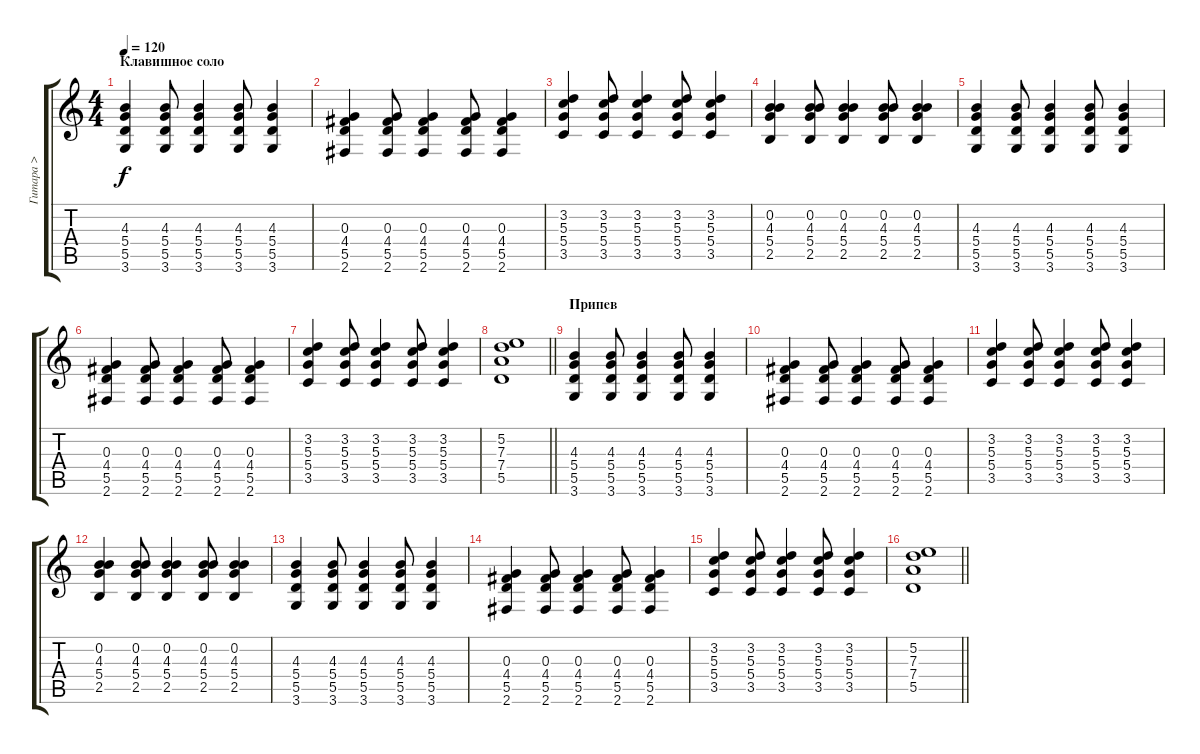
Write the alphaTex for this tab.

\track ("Гитара >" "Гитара >") {instrument acousticguitarnylon}
\staff {score tabs}
\tuning (E4 B3 G3 D3 A2 E2) {hide}
\ts (4 4)
\section ("" "Клавишное соло")
\tempo 120
\clef g2
\ks c
(4.3 5.4 5.5 3.6).4{dy f volume 10 instrument acousticguitarnylon} (4.3 5.4 5.5 3.6).8 (4.3 5.4 5.5 3.6).4 (4.3 5.4 5.5 3.6).8 (4.3 5.4 5.5 3.6).4 |
(0.3 4.4 5.5 2.6).4 (0.3 4.4 5.5 2.6).8 (0.3 4.4 5.5 2.6).4 (0.3 4.4 5.5 2.6).8 (0.3 4.4 5.5 2.6).4 |
(3.2 5.3 5.4 3.5).4 (3.2 5.3 5.4 3.5).8 (3.2 5.3 5.4 3.5).4 (3.2 5.3 5.4 3.5).8 (3.2 5.3 5.4 3.5).4 |
(0.2 4.3 5.4 2.5).4 (0.2 4.3 5.4 2.5).8 (0.2 4.3 5.4 2.5).4 (0.2 4.3 5.4 2.5).8 (0.2 4.3 5.4 2.5).4 |
(4.3 5.4 5.5 3.6).4 (4.3 5.4 5.5 3.6).8 (4.3 5.4 5.5 3.6).4 (4.3 5.4 5.5 3.6).8 (4.3 5.4 5.5 3.6).4 |
(0.3 4.4 5.5 2.6).4 (0.3 4.4 5.5 2.6).8 (0.3 4.4 5.5 2.6).4 (0.3 4.4 5.5 2.6).8 (0.3 4.4 5.5 2.6).4 |
(3.2 5.3 5.4 3.5).4 (3.2 5.3 5.4 3.5).8 (3.2 5.3 5.4 3.5).4 (3.2 5.3 5.4 3.5).8 (3.2 5.3 5.4 3.5).4 |
\barLineRight lightlight
(5.2 7.3 7.4 5.5).1 |
\section ("" "Припев")
(4.3 5.4 5.5 3.6).4{volume 9 instrument overdrivenguitar} (4.3 5.4 5.5 3.6).8 (4.3 5.4 5.5 3.6).4 (4.3 5.4 5.5 3.6).8 (4.3 5.4 5.5 3.6).4 |
(0.3 4.4 5.5 2.6).4 (0.3 4.4 5.5 2.6).8 (0.3 4.4 5.5 2.6).4 (0.3 4.4 5.5 2.6).8 (0.3 4.4 5.5 2.6).4 |
(3.2 5.3 5.4 3.5).4 (3.2 5.3 5.4 3.5).8 (3.2 5.3 5.4 3.5).4 (3.2 5.3 5.4 3.5).8 (3.2 5.3 5.4 3.5).4 |
(0.2 4.3 5.4 2.5).4 (0.2 4.3 5.4 2.5).8 (0.2 4.3 5.4 2.5).4 (0.2 4.3 5.4 2.5).8 (0.2 4.3 5.4 2.5).4 |
(4.3 5.4 5.5 3.6).4 (4.3 5.4 5.5 3.6).8 (4.3 5.4 5.5 3.6).4 (4.3 5.4 5.5 3.6).8 (4.3 5.4 5.5 3.6).4 |
(0.3 4.4 5.5 2.6).4 (0.3 4.4 5.5 2.6).8 (0.3 4.4 5.5 2.6).4 (0.3 4.4 5.5 2.6).8 (0.3 4.4 5.5 2.6).4 |
(3.2 5.3 5.4 3.5).4 (3.2 5.3 5.4 3.5).8 (3.2 5.3 5.4 3.5).4 (3.2 5.3 5.4 3.5).8 (3.2 5.3 5.4 3.5).4 |
\barLineRight lightlight
(5.2 7.3 7.4 5.5).1
